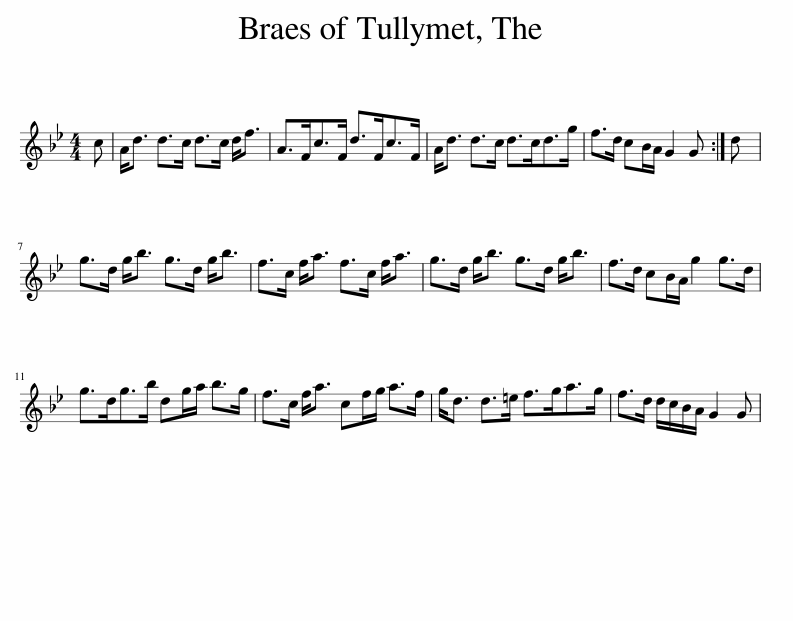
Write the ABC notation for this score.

X:1
L:1/8
M:4/4
I:linebreak $
K:Gmin
V:1 treble
V:1
 c | A<d d>c d>c d<f | A>Fc>F d>Fc>F | A<d d>c d>cd>g | f>d cB/A/ G2 G :| %5
 d |$ g>d g<b g>d g<b | f>c f<a f>c f<a | g>d g<b g>d g<b | f>d cB/A/ g2 g>d |$ %10
 g>dg>b dg/a/ b>g | f>c f<a cf/g/ a>f | g<d d>=e f>ga>g | f>d d/c/B/A/ G2 G | %14
